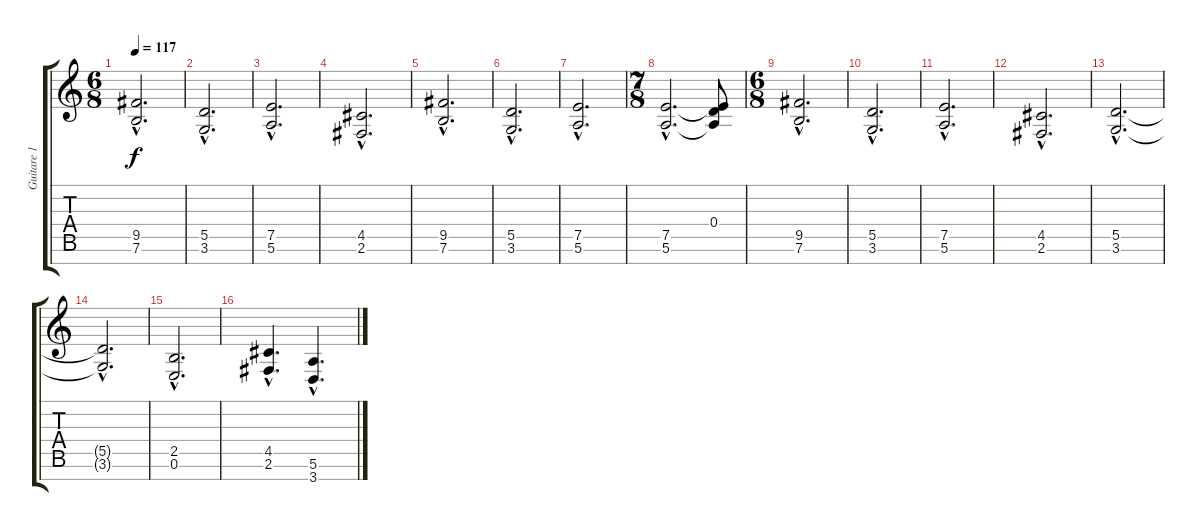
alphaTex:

\track ("Guitare 1" "Guitare 1") {instrument distortionguitar}
\staff {score tabs}
\tuning (E4 B3 G3 D3 A2 E2 B1) {hide}
\ts (6 8)
\tempo 117
\clef g2
\ks c
(9.5{hac} 7.6{hac}).2{d dy f} |
(5.5{hac} 3.6{hac}).2{d} |
(7.5{hac} 5.6{hac}).2{d} |
(4.5{hac} 2.6{hac}).2{d} |
(9.5{hac} 7.6{hac}).2{d} |
(5.5{hac} 3.6{hac}).2{d} |
(7.5{hac} 5.6{hac}).2{d} |
\ts (7 8)
(7.5{hac} 5.6{hac}).2{d} (0.4 7.5{t} 5.6{t}).8 |
\ts (6 8)
(9.5{hac} 7.6{hac}).2{d} |
(5.5{hac} 3.6{hac}).2{d} |
(7.5{hac} 5.6{hac}).2{d} |
(4.5{hac} 2.6{hac}).2{d} |
(5.5{hac} 3.6{hac}).2{d} |
(5.5{hac t} 3.6{hac t}).2{d} |
(2.5{hac} 0.6{hac}).2{d} |
(4.5{hac} 2.6{hac}).4{d} (5.6{hac} 3.7{hac}).4{d}
